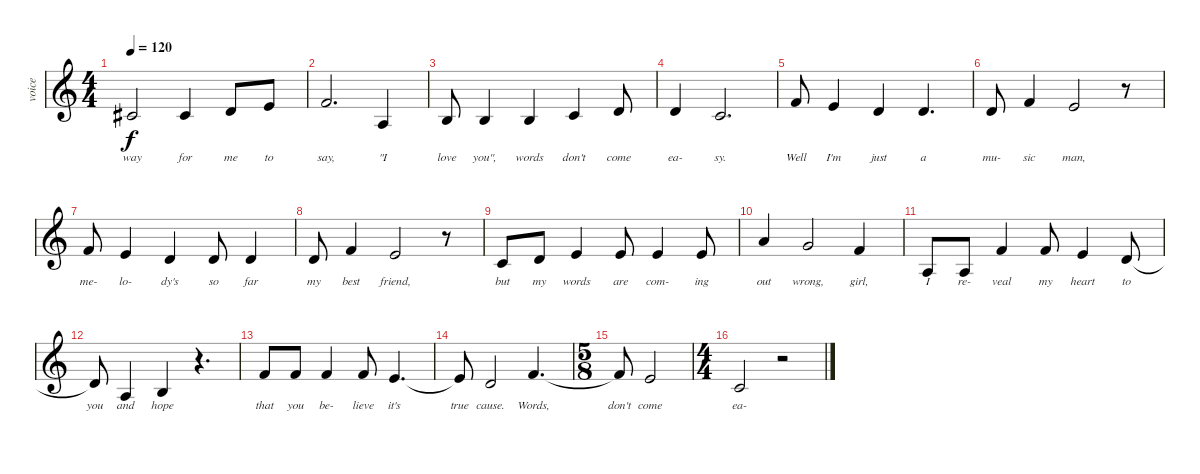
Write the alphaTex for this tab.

\track ("voice" "voice") {instrument electricgrandpiano}
\staff {score}
\tuning (E4 B3 G3 D3 A2 E2) {hide}
\ts (4 4)
\tempo 120
\clef g2
\ks c
2.2.2{lyrics (0 "way") lyrics (1 "") lyrics (2 "") lyrics (3 "") lyrics (4 "") dy f} 2.2.4{lyrics (0 "for") lyrics (1 "") lyrics (2 "") lyrics (3 "") lyrics (4 "")} 3.2.8{lyrics (0 "me") lyrics (1 "") lyrics (2 "") lyrics (3 "") lyrics (4 "")} 0.1.8{lyrics (0 "to") lyrics (1 "") lyrics (2 "") lyrics (3 "") lyrics (4 "")} |
1.1.2{d lyrics (0 "say,") lyrics (1 "") lyrics (2 "") lyrics (3 "") lyrics (4 "")} 2.3.4{lyrics (0 "\"I") lyrics (1 "") lyrics (2 "") lyrics (3 "") lyrics (4 "")} |
0.2.8{lyrics (0 "love") lyrics (1 "") lyrics (2 "") lyrics (3 "") lyrics (4 "")} 0.2.4{lyrics (0 "you\",") lyrics (1 "") lyrics (2 "") lyrics (3 "") lyrics (4 "")} 0.2.4{lyrics (0 "words") lyrics (1 "") lyrics (2 "") lyrics (3 "") lyrics (4 "")} 1.2.4{lyrics (0 "don't") lyrics (1 "") lyrics (2 "") lyrics (3 "") lyrics (4 "")} 3.2.8{lyrics (0 "come") lyrics (1 "") lyrics (2 "") lyrics (3 "") lyrics (4 "")} |
3.2.4{lyrics (0 "ea-") lyrics (1 "") lyrics (2 "") lyrics (3 "") lyrics (4 "")} 1.2.2{d lyrics (0 "sy.") lyrics (1 "") lyrics (2 "") lyrics (3 "") lyrics (4 "")} |
1.1.8{lyrics (0 "Well") lyrics (1 "") lyrics (2 "") lyrics (3 "") lyrics (4 "")} 0.1.4{lyrics (0 "I'm") lyrics (1 "") lyrics (2 "") lyrics (3 "") lyrics (4 "")} 3.2.4{lyrics (0 "just") lyrics (1 "") lyrics (2 "") lyrics (3 "") lyrics (4 "")} 3.2.4{d lyrics (0 "a") lyrics (1 "") lyrics (2 "") lyrics (3 "") lyrics (4 "")} |
3.2.8{lyrics (0 "mu-") lyrics (1 "") lyrics (2 "") lyrics (3 "") lyrics (4 "")} 1.1.4{lyrics (0 "sic") lyrics (1 "") lyrics (2 "") lyrics (3 "") lyrics (4 "")} 0.1.2{lyrics (0 "man,") lyrics (1 "") lyrics (2 "") lyrics (3 "") lyrics (4 "")} r.8 |
1.1.8{lyrics (0 "me-") lyrics (1 "") lyrics (2 "") lyrics (3 "") lyrics (4 "")} 0.1.4{lyrics (0 "lo-") lyrics (1 "") lyrics (2 "") lyrics (3 "") lyrics (4 "")} 3.2.4{lyrics (0 "dy's") lyrics (1 "") lyrics (2 "") lyrics (3 "") lyrics (4 "")} 3.2.8{lyrics (0 "so") lyrics (1 "") lyrics (2 "") lyrics (3 "") lyrics (4 "")} 3.2.4{lyrics (0 "far") lyrics (1 "") lyrics (2 "") lyrics (3 "") lyrics (4 "")} |
3.2.8{lyrics (0 "my") lyrics (1 "") lyrics (2 "") lyrics (3 "") lyrics (4 "")} 1.1.4{lyrics (0 "best") lyrics (1 "") lyrics (2 "") lyrics (3 "") lyrics (4 "")} 0.1.2{lyrics (0 "friend,") lyrics (1 "") lyrics (2 "") lyrics (3 "") lyrics (4 "")} r.8 |
1.2.8{lyrics (0 "but") lyrics (1 "") lyrics (2 "") lyrics (3 "") lyrics (4 "")} 3.2.8{lyrics (0 "my") lyrics (1 "") lyrics (2 "") lyrics (3 "") lyrics (4 "")} 0.1.4{lyrics (0 "words") lyrics (1 "") lyrics (2 "") lyrics (3 "") lyrics (4 "")} 0.1.8{lyrics (0 "are") lyrics (1 "") lyrics (2 "") lyrics (3 "") lyrics (4 "")} 0.1.4{lyrics (0 "com-") lyrics (1 "") lyrics (2 "") lyrics (3 "") lyrics (4 "")} 0.1.8{lyrics (0 "ing") lyrics (1 "") lyrics (2 "") lyrics (3 "") lyrics (4 "")} |
5.1.4{lyrics (0 "out") lyrics (1 "") lyrics (2 "") lyrics (3 "") lyrics (4 "")} 3.1.2{lyrics (0 "wrong,") lyrics (1 "") lyrics (2 "") lyrics (3 "") lyrics (4 "")} 1.1.4{lyrics (0 "girl,") lyrics (1 "") lyrics (2 "") lyrics (3 "") lyrics (4 "")} |
2.3.8{lyrics (0 "I") lyrics (1 "") lyrics (2 "") lyrics (3 "") lyrics (4 "")} 2.3.8{lyrics (0 "re-") lyrics (1 "") lyrics (2 "") lyrics (3 "") lyrics (4 "")} 1.1.4{lyrics (0 "veal") lyrics (1 "") lyrics (2 "") lyrics (3 "") lyrics (4 "")} 1.1.8{lyrics (0 "my") lyrics (1 "") lyrics (2 "") lyrics (3 "") lyrics (4 "")} 0.1.4{lyrics (0 "heart") lyrics (1 "") lyrics (2 "") lyrics (3 "") lyrics (4 "")} 3.2.8{lyrics (0 "to") lyrics (1 "") lyrics (2 "") lyrics (3 "") lyrics (4 "")} |
3.2{t}.8{lyrics (0 "you") lyrics (1 "") lyrics (2 "") lyrics (3 "") lyrics (4 "")} 2.3.4{lyrics (0 "and") lyrics (1 "") lyrics (2 "") lyrics (3 "") lyrics (4 "")} 0.2.4{lyrics (0 "hope") lyrics (1 "") lyrics (2 "") lyrics (3 "") lyrics (4 "")} r.4{d} |
1.1.8{lyrics (0 "that") lyrics (1 "") lyrics (2 "") lyrics (3 "") lyrics (4 "")} 1.1.8{lyrics (0 "you") lyrics (1 "") lyrics (2 "") lyrics (3 "") lyrics (4 "")} 1.1.4{lyrics (0 "be-") lyrics (1 "") lyrics (2 "") lyrics (3 "") lyrics (4 "")} 1.1.8{lyrics (0 "lieve") lyrics (1 "") lyrics (2 "") lyrics (3 "") lyrics (4 "")} 0.1.4{d lyrics (0 "it's") lyrics (1 "") lyrics (2 "") lyrics (3 "") lyrics (4 "")} |
0.1{t}.8{lyrics (0 "true") lyrics (1 "") lyrics (2 "") lyrics (3 "") lyrics (4 "")} 3.2.2{lyrics (0 "cause.") lyrics (1 "") lyrics (2 "") lyrics (3 "") lyrics (4 "")} 1.1.4{d lyrics (0 "Words,") lyrics (1 "") lyrics (2 "") lyrics (3 "") lyrics (4 "")} |
\ts (5 8)
1.1{t}.8{lyrics (0 "don't") lyrics (1 "") lyrics (2 "") lyrics (3 "") lyrics (4 "")} 0.1.2{lyrics (0 "come") lyrics (1 "") lyrics (2 "") lyrics (3 "") lyrics (4 "")} |
\ts (4 4)
1.2.2{lyrics (0 "ea-") lyrics (1 "") lyrics (2 "") lyrics (3 "") lyrics (4 "")} r.2
